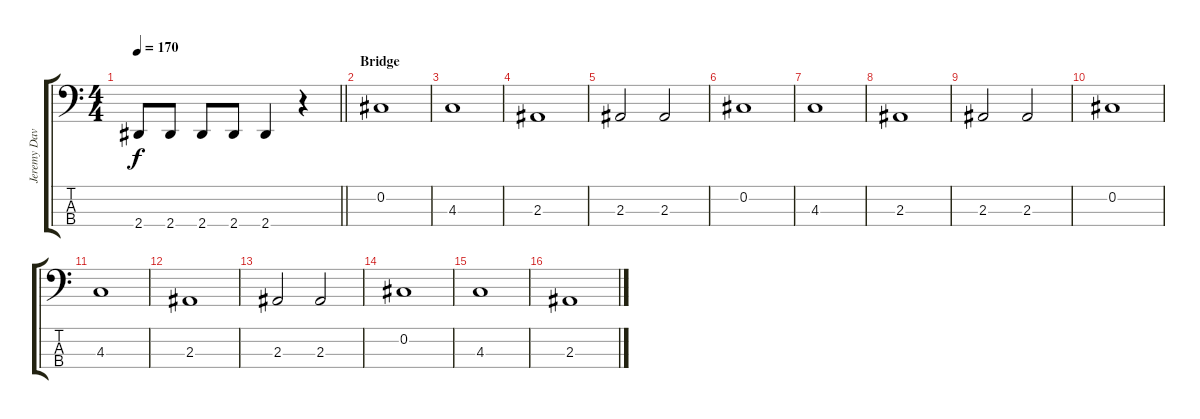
\track ("Jeremy Davis (Bass)" "Jeremy Dav") {instrument electricbassfinger}
\staff {score tabs}
\tuning (Gb2 Db2 Ab1 Db1) {hide}
\ts (4 4)
\tempo 170
\clef f4
\barLineRight lightlight
\ks c
2.4.8{dy f} 2.4.8 2.4.8 2.4.8 2.4.4 r.4 |
\section ("" "Bridge")
0.2.1 |
4.3.1 |
2.3.1 |
2.3.2 2.3.2 |
0.2.1 |
4.3.1 |
2.3.1 |
2.3.2 2.3.2 |
0.2.1 |
4.3.1 |
2.3.1 |
2.3.2 2.3.2 |
0.2.1 |
4.3.1 |
2.3.1
